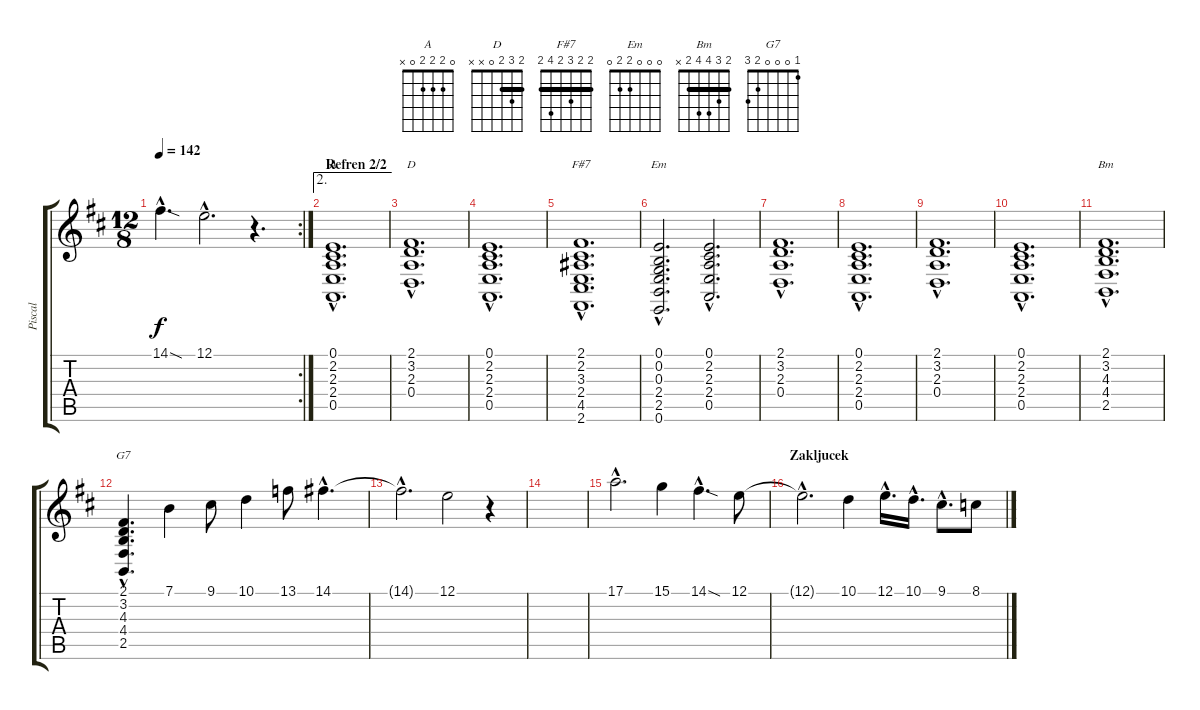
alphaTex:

\track ("Piscal" "Piscal") {instrument piccolo}
\staff {score tabs}
\tuning (E4 B3 G3 D3 A2 E2) {hide}
\chord ("A" 0 2 2 2 0 x)
\chord ("D" 2 3 2 0 x x) {barre 2}
\chord ("F#7" 2 2 3 2 4 2) {barre 2}
\chord ("Em" 0 0 0 2 2 0)
\chord ("Bm" 2 3 4 4 2 x) {barre 2}
\chord ("G7" 1 0 0 0 2 3)
\rc 2
\ts (12 8)
\tempo 142
\clef g2
\ks d
14.1{sod hac}.4{d dy f} 12.1{hac}.2{d} r.4{d} |
\ae 2
\section ("" "Refren 2/2")
(0.1{hac} 2.2{hac} 2.3{hac} 2.4{hac} 0.5{hac}).1{d ch "A"} |
(2.1{hac} 3.2{hac} 2.3{hac} 0.4{hac}).1{d ch "D"} |
(0.1{hac} 2.2{hac} 2.3{hac} 2.4{hac} 0.5{hac}).1{d} |
(2.1{hac} 2.2{hac} 3.3{hac} 2.4{hac} 4.5{hac} 2.6{hac}).1{d ch "F#7"} |
(0.1{hac} 0.2{hac} 0.3{hac} 2.4{hac} 2.5{hac} 0.6{hac}).2{d ch "Em"} (0.1{hac} 2.2{hac} 2.3{hac} 2.4{hac} 0.5{hac}).2{d} |
(2.1{hac} 3.2{hac} 2.3{hac} 0.4{hac}).1{d} |
(0.1{hac} 2.2{hac} 2.3{hac} 2.4{hac} 0.5{hac}).1{d} |
(2.1{hac} 3.2{hac} 2.3{hac} 0.4{hac}).1{d} |
(0.1{hac} 2.2{hac} 2.3{hac} 2.4{hac} 0.5{hac}).1{d} |
(2.1{hac} 3.2{hac} 4.3{hac} 4.4{hac} 2.5{hac}).1{d ch "Bm"} |
(2.1{hac} 3.2{hac} 4.3{hac} 4.4{hac} 2.5{hac}).4{d ch "G7"} 7.1.4 9.1.8 10.1.4 13.1.8 14.1{hac}.4{d} |
14.1{hac t}.2{d} 12.1.2 r.4 |
|
17.1{hac}.2{d} 15.1.4 14.1{sod hac}.4{d} 12.1.8 |
\section ("" "Zakljucek")
12.1{hac t}.2{d} 10.1.4 12.1{hac}.16{d} 10.1{hac}.16{d} 9.1{hac}.8{d} 8.1.8
